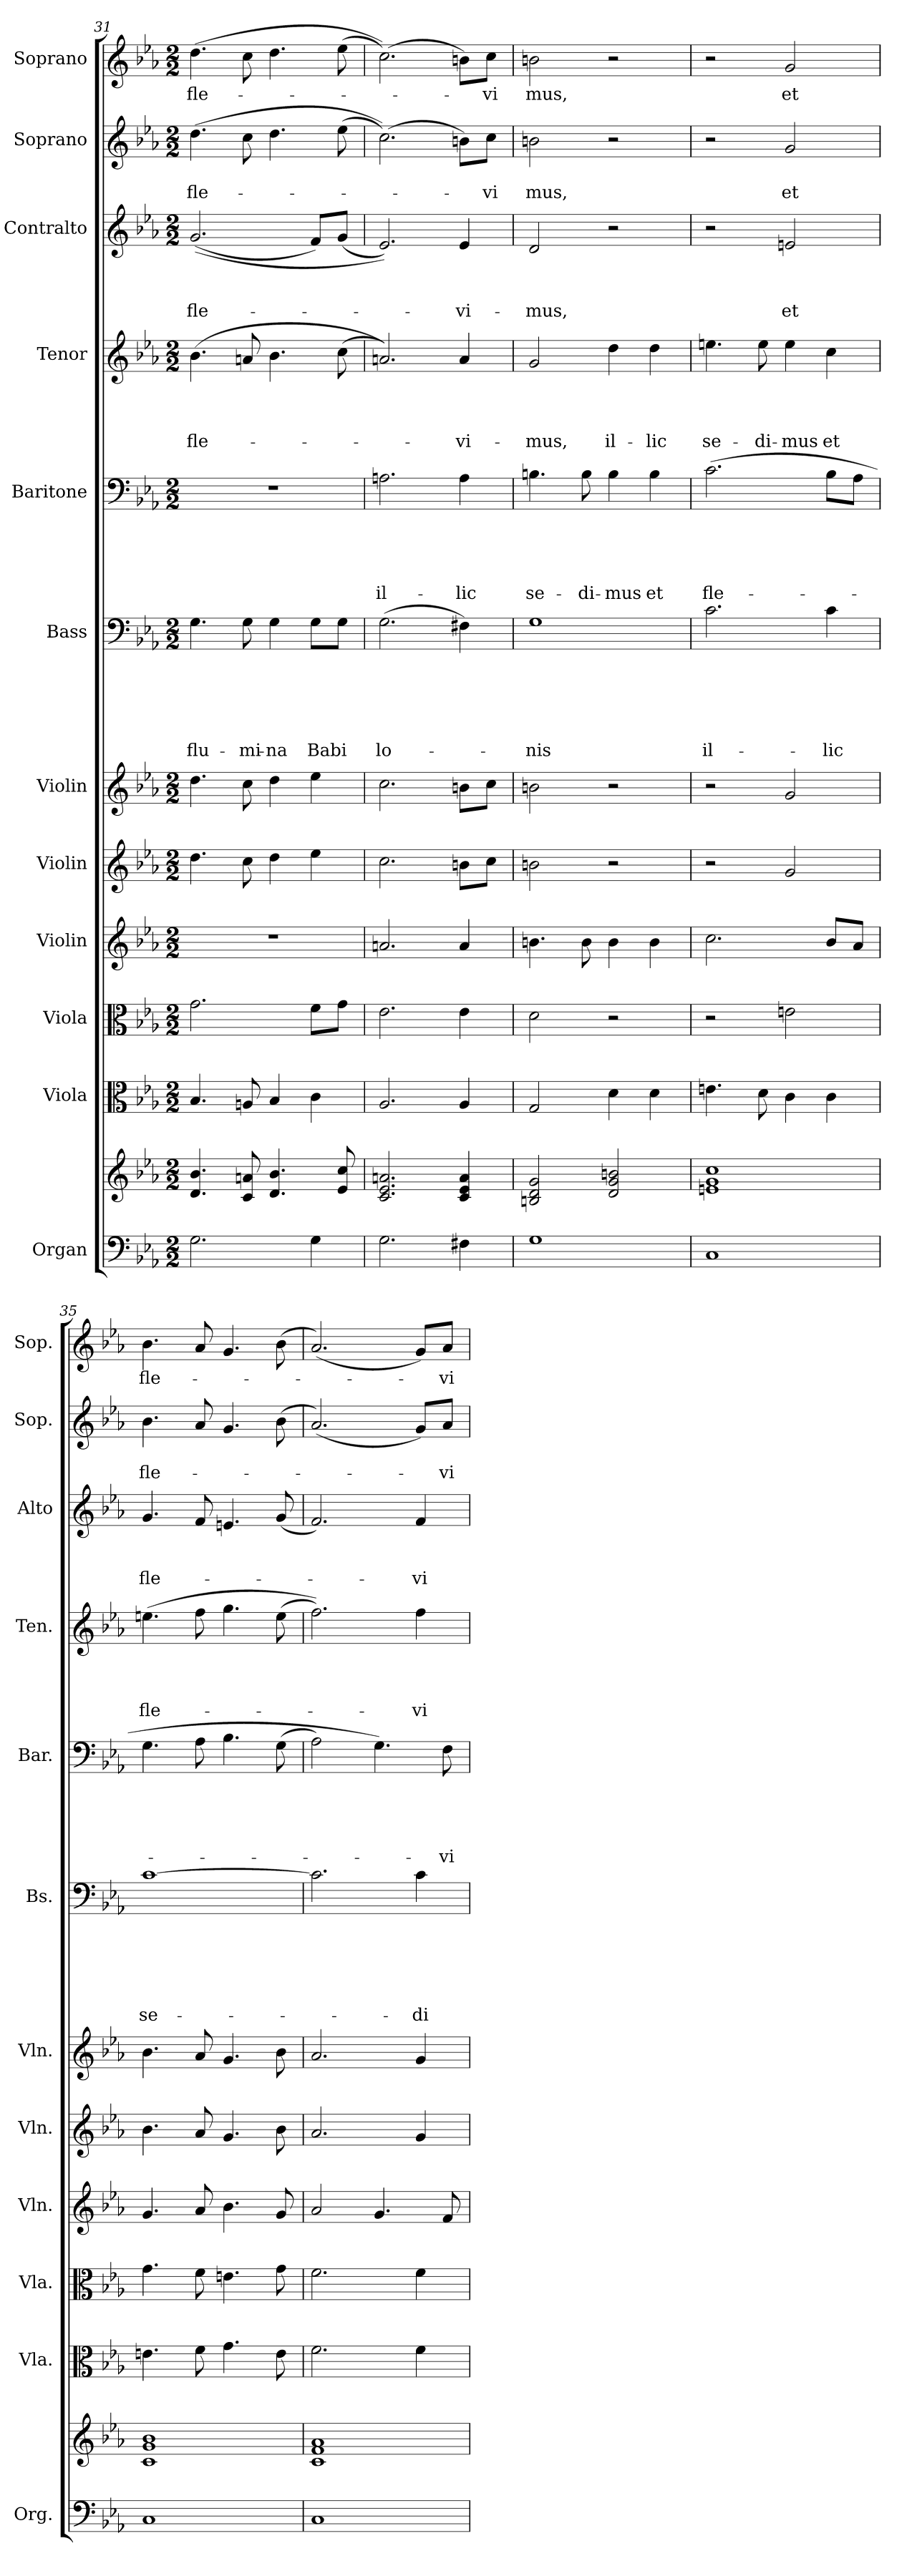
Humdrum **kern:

**kern	**kern	**kern	**kern	**kern	**kern	**kern	**kern	**text	**text	**text	**text	**text	**text	**kern	**text	**text	**text	**text	**text	**kern	**text	**text	**text	**text	**kern	**text	**text	**text	**kern	**text	**text	**kern	**text
*part12	*part12	*part11	*part10	*part9	*part8	*part7	*part6	*part6	*part6	*part6	*part6	*part6	*part6	*part5	*part5	*part5	*part5	*part5	*part5	*part4	*part4	*part4	*part4	*part4	*part3	*part3	*part3	*part3	*part2	*part2	*part2	*part1	*part1
*staff13	*staff12	*staff11	*staff10	*staff9	*staff8	*staff7	*staff6	*staff6	*staff6	*staff6	*staff6	*staff6	*staff6	*staff5	*staff5	*staff5	*staff5	*staff5	*staff5	*staff4	*staff4	*staff4	*staff4	*staff4	*staff3	*staff3	*staff3	*staff3	*staff2	*staff2	*staff2	*staff1	*staff1
*I"Organ	*	*I"Viola	*I"Viola	*I"Violin	*I"Violin	*I"Violin	*I"Bass	*	*	*	*	*	*	*I"Baritone	*	*	*	*	*	*I"Tenor	*	*	*	*	*I"Contralto	*	*	*	*I"Soprano	*	*	*I"Soprano	*
*I'Org.	*	*I'Vla.	*I'Vla.	*I'Vln.	*I'Vln.	*I'Vln.	*I'Bs.	*	*	*	*	*	*	*I'Bar.	*	*	*	*	*	*I'Ten.	*	*	*	*	*I'Alto	*	*	*	*I'Sop.	*	*	*I'Sop.	*
*clefF4	*clefG2	*clefC3	*clefC3	*clefG2	*clefG2	*clefG2	*clefF4	*	*	*	*	*	*	*clefF4	*	*	*	*	*	*clefG2	*	*	*	*	*clefG2	*	*	*	*clefG2	*	*	*clefG2	*
*	*	*	*	*	*	*	*	*	*	*	*	*	*	*	*	*	*	*	*	*ITrd7c12	*	*	*	*	*	*	*	*	*	*	*	*	*
*k[b-e-a-]	*k[b-e-a-]	*k[b-e-a-]	*k[b-e-a-]	*k[b-e-a-]	*k[b-e-a-]	*k[b-e-a-]	*k[b-e-a-]	*	*	*	*	*	*	*k[b-e-a-]	*	*	*	*	*	*k[b-e-a-]	*	*	*	*	*k[b-e-a-]	*	*	*	*k[b-e-a-]	*	*	*k[b-e-a-]	*
*E-:	*E-:	*E-:	*E-:	*E-:	*E-:	*E-:	*E-:	*	*	*	*	*	*	*E-:	*	*	*	*	*	*E-:	*	*	*	*	*E-:	*	*	*	*E-:	*	*	*E-:	*
*M2/2	*M2/2	*M2/2	*M2/2	*M2/2	*M2/2	*M2/2	*M2/2	*	*	*	*	*	*	*M2/2	*	*	*	*	*	*M2/2	*	*	*	*	*M2/2	*	*	*	*M2/2	*	*	*M2/2	*
=31	=31	=31	=31	=31	=31	=31	=31	=31	=31	=31	=31	=31	=31	=31	=31	=31	=31	=31	=31	=31	=31	=31	=31	=31	=31	=31	=31	=31	=31	=31	=31	=31	=31
*^	*^	*	*	*	*	*	*	*	*	*	*	*	*	*	*	*	*	*	*	*	*	*	*	*	*	*	*	*	*	*	*	*	*
*	*	*	*^	*	*	*	*	*	*	*	*	*	*	*	*	*	*	*	*	*	*	*	*	*	*	*	*	*	*	*	*	*	*	*	*
!	!	!	!	!	!	!	!	!	!	!	!	!	!	!	!	!LO:LY:b	!	!	!	!	!	!	!	!	!	!	!LO:LY:b	!	!	!	!LO:LY:b	!	!	!LO:LY:b	!	!LO:LY:b
2.G\	1ryy	4.d/ 4.b-/	1ryy	1ryy	4.B-/	2.g\	1rdd	4.dd\	4.dd\	4.G\	.	.	.	.	.	flu-	1rF	.	.	.	.	.	(>4.B-\	.	.	.	fle-	(<(<2.g/	.	.	fle-	(>4.dd\	.	fle-	(>4.dd\	fle-
!	!	!	!	!	!	!	!	!	!	!	!	!	!	!	!	!LO:LY:b	!	!	!	!	!	!	!	!	!	!	!	!	!	!	!	!	!	!	!	!
.	.	8c/ 8an/	.	.	8An/	.	.	8cc\	8cc\	8G\	.	.	.	.	.	-mi-	.	.	.	.	.	.	8An/	.	.	.	.	.	.	.	.	8cc\	.	.	8cc\	.
!	!	!	!	!	!	!	!	!	!	!	!	!	!	!	!	!LO:LY:b	!	!	!	!	!	!	!	!	!	!	!	!	!	!	!	!	!	!	!	!
.	.	4.d/ 4.b-/	.	.	4B-/	.	.	4dd\	4dd\	4G\	.	.	.	.	.	-na	.	.	.	.	.	.	4.B-\	.	.	.	.	.	.	.	.	4.dd\	.	.	4.dd\	.
!	!	!	!	!	!	!	!	!	!	!	!	!	!	!	!	!LO:LY:b	!	!	!	!	!	!	!	!	!	!	!	!	!	!	!	!	!	!	!	!
4G\	.	.	.	.	4c\	8f\L	.	4ee-\	4ee-\	8G\L	.	.	.	.	.	Ba­bi	.	.	.	.	.	.	.	.	.	.	.	8f/L)	.	.	.	.	.	.	.	.
.	.	8e-/ 8cc/	.	.	.	8g\J	.	.	.	8G\J	.	.	.	.	.	.	.	.	.	.	.	.	(>8c\	.	.	.	.	(<8g/J	.	.	.	(>8ee-\	.	.	(>8ee-\	.
=32	=32	=32	=32	=32	=32	=32	=32	=32	=32	=32	=32	=32	=32	=32	=32	=32	=32	=32	=32	=32	=32	=32	=32	=32	=32	=32	=32	=32	=32	=32	=32	=32	=32	=32	=32	=32
!	!	!	!	!	!	!	!	!	!	!	!	!	!	!	!	!LO:LY:b	!	!	!	!	!	!LO:LY:b	!	!	!	!	!	!	!	!	!	!	!	!	!	!
2.G\	1ryy	2.c/ 2.e-/ 2.an/	1ryy	1ryy	2.A-/	2.e-\	2.an/	2.cc\	2.cc\	(>2.G\	.	.	.	.	.	lo-	2.An\	.	.	.	.	il-	2.An/))	.	.	.	.	2.e-/))	.	.	.	(>2.cc\))	.	.	(>2.cc\))	.
!	!	!	!	!	!	!	!	!	!	!	!	!	!	!	!	!	!	!	!	!	!	!LO:LY:b	!	!	!	!	!LO:LY:b	!	!	!	!LO:LY:b	!	!	!	!	!
4F#X\	.	4c/ 4e-/ 4a/	.	.	4A-/	4e-\	4a/	8bn\L	8bn\L	4F#X\)	.	.	.	.	.	.	4A\	.	.	.	.	-lic	4A/	.	.	.	-vi-	4e-/	.	.	-vi-	8bn\L)	.	.	8bn\L)	.
!	!	!	!	!	!	!	!	!	!	!	!	!	!	!	!	!	!	!	!	!	!	!	!	!	!	!	!	!	!	!	!	!	!	!LO:LY:b	!	!LO:LY:b
.	.	.	.	.	.	.	.	8cc\J	8cc\J	.	.	.	.	.	.	.	.	.	.	.	.	.	.	.	.	.	.	.	.	.	.	8cc\J	.	-vi	8cc\J	-vi
!!LO:PB:g=z
=33	=33	=33	=33	=33	=33	=33	=33	=33	=33	=33	=33	=33	=33	=33	=33	=33	=33	=33	=33	=33	=33	=33	=33	=33	=33	=33	=33	=33	=33	=33	=33	=33	=33	=33	=33	=33
!	!	!	!	!	!	!	!	!	!	!	!	!	!	!	!	!LO:LY:b	!	!	!	!	!	!LO:LY:b	!	!	!	!	!LO:LY:b	!	!	!	!LO:LY:b	!	!	!LO:LY:b	!	!LO:LY:b
1G	1ryy	2Bn/ 2d/ 2g/	1ryy	1ryy	2G/	2d\	4.bn\	2bn\	2bn\	1G	.	.	.	.	.	-nis	4.Bn\	.	.	.	.	se-	2G/	.	.	.	-mus,	2d/	.	.	-mus,	2bn\	.	mus,	2bn\	mus,
!	!	!	!	!	!	!	!	!	!	!	!	!	!	!	!	!	!	!	!	!	!	!LO:LY:b	!	!	!	!	!	!	!	!	!	!	!	!	!	!
.	.	.	.	.	.	.	8b\	.	.	.	.	.	.	.	.	.	8B\	.	.	.	.	-di-	.	.	.	.	.	.	.	.	.	.	.	.	.	.
!	!	!	!	!	!	!	!	!	!	!	!	!	!	!	!	!	!	!	!	!	!	!LO:LY:b	!	!	!	!	!LO:LY:b	!	!	!	!	!	!	!	!	!
.	.	2d/ 2g/ 2bn/	.	.	4d\	2r	4b\	2r	2r	.	.	.	.	.	.	.	4B\	.	.	.	.	-mus	4d\	.	.	.	il-	2r	.	.	.	2r	.	.	2r	.
!	!	!	!	!	!	!	!	!	!	!	!	!	!	!	!	!	!	!	!	!	!	!LO:LY:b	!	!	!	!	!LO:LY:b	!	!	!	!	!	!	!	!	!
.	.	.	.	.	4d\	.	4b\	.	.	.	.	.	.	.	.	.	4B\	.	.	.	.	et	4d\	.	.	.	-lic	.	.	.	.	.	.	.	.	.
=34	=34	=34	=34	=34	=34	=34	=34	=34	=34	=34	=34	=34	=34	=34	=34	=34	=34	=34	=34	=34	=34	=34	=34	=34	=34	=34	=34	=34	=34	=34	=34	=34	=34	=34	=34	=34
!	!	!	!	!	!	!	!	!	!	!	!	!	!	!	!	!LO:LY:b	!	!	!	!	!	!LO:LY:b	!	!	!	!	!LO:LY:b	!	!	!	!	!	!	!	!	!
1C	1ryy	1en 1g 1cc	1ryy	1ryy	4.en\	2r	2.cc\	2r	2r	2.c\	.	.	.	.	.	il-	(>2.c\	.	.	.	.	fle-	4.en\	.	.	.	se-	2r	.	.	.	2r	.	.	2r	.
!	!	!	!	!	!	!	!	!	!	!	!	!	!	!	!	!	!	!	!	!	!	!	!	!	!	!	!LO:LY:b	!	!	!	!	!	!	!	!	!
.	.	.	.	.	8d\	.	.	.	.	.	.	.	.	.	.	.	.	.	.	.	.	.	8e\	.	.	.	-di-	.	.	.	.	.	.	.	.	.
!	!	!	!	!	!	!	!	!	!	!	!	!	!	!	!	!	!	!	!	!	!	!	!	!	!	!	!LO:LY:b	!	!	!	!LO:LY:b	!	!	!LO:LY:b	!	!LO:LY:b
.	.	.	.	.	4c\	2en\	.	2g/	2g/	.	.	.	.	.	.	.	.	.	.	.	.	.	4e\	.	.	.	-mus	2en/	.	.	et	2g/	.	et	2g/	et
!	!	!	!	!	!	!	!	!	!	!	!	!	!	!	!	!LO:LY:b	!	!	!	!	!	!	!	!	!	!	!LO:LY:b	!	!	!	!	!	!	!	!	!
.	.	.	.	.	4c\	.	8b-/L	.	.	4c\	.	.	.	.	.	-lic	8B-\L	.	.	.	.	.	4c\	.	.	.	et	.	.	.	.	.	.	.	.	.
.	.	.	.	.	.	.	8a-/J	.	.	.	.	.	.	.	.	.	8A-\J	.	.	.	.	.	.	.	.	.	.	.	.	.	.	.	.	.	.	.
=35	=35	=35	=35	=35	=35	=35	=35	=35	=35	=35	=35	=35	=35	=35	=35	=35	=35	=35	=35	=35	=35	=35	=35	=35	=35	=35	=35	=35	=35	=35	=35	=35	=35	=35	=35	=35
!	!	!	!	!	!	!	!	!	!	!	!	!	!	!	!	!LO:LY:b	!	!	!	!	!	!	!	!	!	!	!LO:LY:b	!	!	!	!LO:LY:b	!	!	!LO:LY:b	!	!LO:LY:b
1C	1ryy	1c 1g 1b-	1ryy	1ryy	4.en\	4.g\	4.g/	4.b-\	4.b-\	[>1c	.	.	.	.	.	se-	4.G\	.	.	.	.	.	(>4.en\	.	.	.	fle-	4.g/	.	.	fle-	4.b-\	.	fle-	4.b-\	fle-
.	.	.	.	.	8f\	8f\	8a-/	8a-/	8a-/	.	.	.	.	.	.	.	8A-\	.	.	.	.	.	8f\	.	.	.	.	8f/	.	.	.	8a-/	.	.	8a-/	.
.	.	.	.	.	4.g\	4.en\	4.b-\	4.g/	4.g/	.	.	.	.	.	.	.	4.B-\	.	.	.	.	.	4.g\	.	.	.	.	4.en/	.	.	.	4.g/	.	.	4.g/	.
.	.	.	.	.	8e\	8g\	8g/	8b-\	8b-\	.	.	.	.	.	.	.	(>8G\	.	.	.	.	.	(>8e\	.	.	.	.	(<8g/	.	.	.	(<8b-\	.	.	(<8b-\	.
=36	=36	=36	=36	=36	=36	=36	=36	=36	=36	=36	=36	=36	=36	=36	=36	=36	=36	=36	=36	=36	=36	=36	=36	=36	=36	=36	=36	=36	=36	=36	=36	=36	=36	=36	=36	=36
1C	1ryy	1c 1f 1a-	1ryy	1ryy	2.f\	2.f\	2a-/	2.a-/	2.a-/	2.c\]	.	.	.	.	.	.	2A-\)	.	.	.	.	.	2.f\))	.	.	.	.	2.f/)	.	.	.	(<2.a-/)	.	.	(<2.a-/)	.
.	.	.	.	.	.	.	4.g/	.	.	.	.	.	.	.	.	.	4.G\)	.	.	.	.	.	.	.	.	.	.	.	.	.	.	.	.	.	.	.
!	!	!	!	!	!	!	!	!	!	!	!	!	!	!	!	!LO:LY:b	!	!	!	!	!	!	!	!	!	!	!LO:LY:b	!	!	!	!LO:LY:b	!	!	!	!	!
.	.	.	.	.	4f\	4f\	.	4g/	4g/	4c\	.	.	.	.	.	-di-	.	.	.	.	.	.	4f\	.	.	.	-vi-	4f/	.	.	-vi-	8g/L)	.	.	8g/L)	.
!	!	!	!	!	!	!	!	!	!	!	!	!	!	!	!	!	!	!	!	!	!	!LO:LY:b	!	!	!	!	!	!	!	!	!	!	!	!LO:LY:b	!	!LO:LY:b
.	.	.	.	.	.	.	8f/	.	.	.	.	.	.	.	.	.	8F\	.	.	.	.	-vi	.	.	.	.	.	.	.	.	.	8a-/J	.	-vi	8a-/J	-vi
*v	*v	*	*	*	*	*	*	*	*	*	*	*	*	*	*	*	*	*	*	*	*	*	*	*	*	*	*	*	*	*	*	*	*	*	*	*
*	*v	*v	*v	*	*	*	*	*	*	*	*	*	*	*	*	*	*	*	*	*	*	*	*	*	*	*	*	*	*	*	*	*	*	*	*
=	=	=	=	=	=	=	=	=	=	=	=	=	=	=	=	=	=	=	=	=	=	=	=	=	=	=	=	=	=	=	=	=	=
*-	*-	*-	*-	*-	*-	*-	*-	*-	*-	*-	*-	*-	*-	*-	*-	*-	*-	*-	*-	*-	*-	*-	*-	*-	*-	*-	*-	*-	*-	*-	*-	*-	*-
